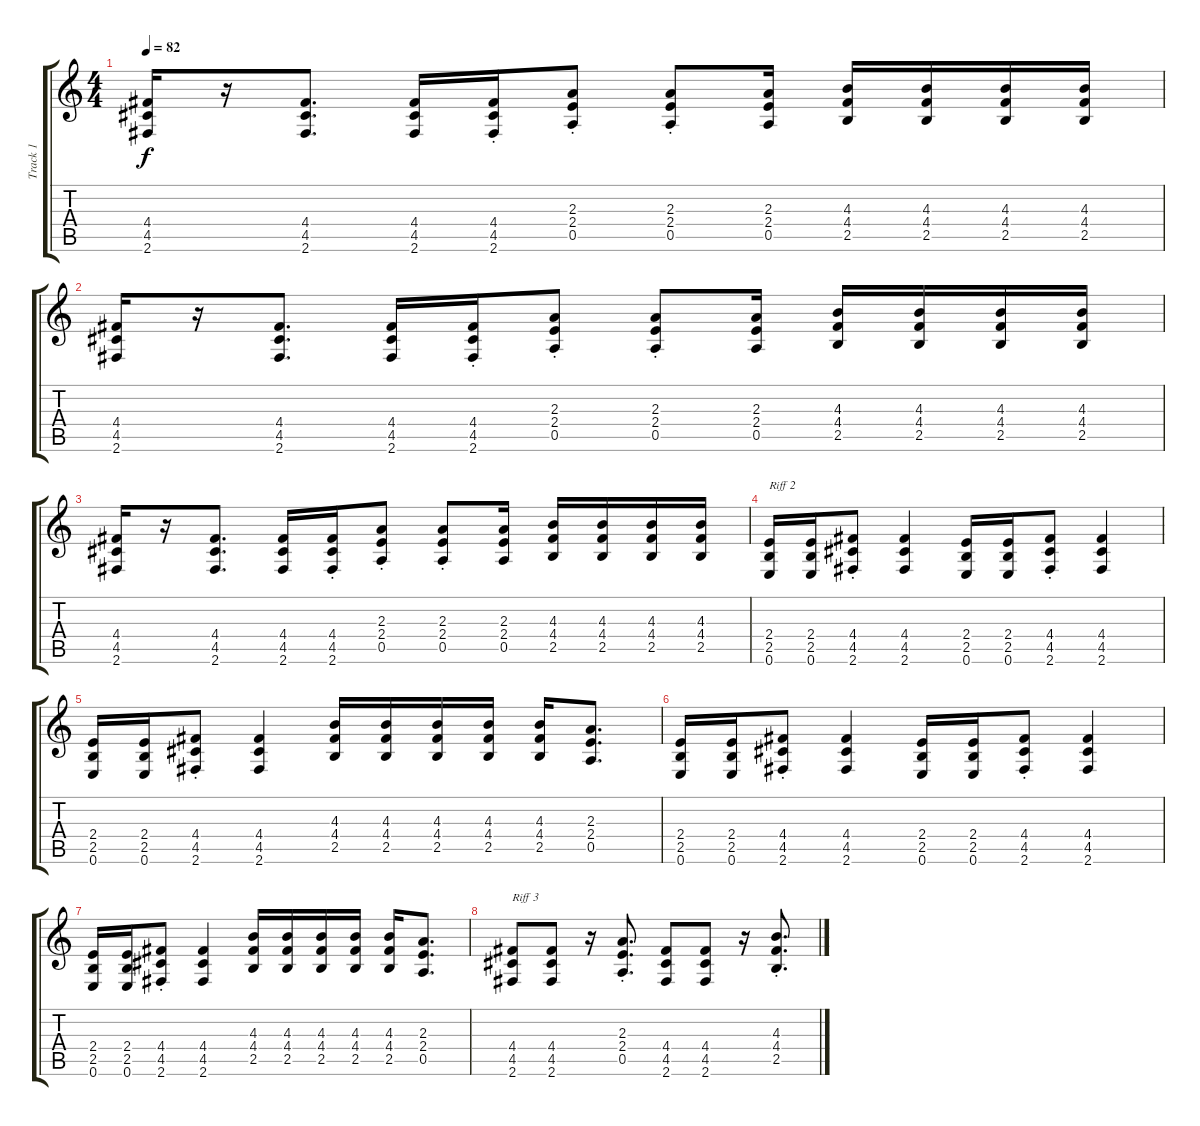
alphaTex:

\track ("Track 1" "Track 1") {instrument distortionguitar}
\staff {score tabs}
\tuning (E4 B3 G3 D3 A2 E2) {hide}
\ts (4 4)
\tempo 82
\clef g2
\ks c
(4.4 4.5 2.6).16{dy f} r.16 (4.4 4.5 2.6).8{d} (4.4 4.5 2.6).16 (4.4{st} 4.5{st} 2.6{st}).16 (2.3{st} 2.4{st} 0.5{st}).8 (2.3{st} 2.4{st} 0.5{st}).8 (2.3 2.4 0.5).16 (4.3 4.4 2.5).16 (4.3 4.4 2.5).16 (4.3 4.4 2.5).16 (4.3 4.4 2.5).16 |
(4.4 4.5 2.6).16 r.16 (4.4 4.5 2.6).8{d} (4.4 4.5 2.6).16 (4.4{st} 4.5{st} 2.6{st}).16 (2.3{st} 2.4{st} 0.5{st}).8 (2.3{st} 2.4{st} 0.5{st}).8 (2.3 2.4 0.5).16 (4.3 4.4 2.5).16 (4.3 4.4 2.5).16 (4.3 4.4 2.5).16 (4.3 4.4 2.5).16 |
(4.4 4.5 2.6).16 r.16 (4.4 4.5 2.6).8{d} (4.4 4.5 2.6).16 (4.4{st} 4.5{st} 2.6{st}).16 (2.3{st} 2.4{st} 0.5{st}).8 (2.3{st} 2.4{st} 0.5{st}).8 (2.3 2.4 0.5).16 (4.3 4.4 2.5).16 (4.3 4.4 2.5).16 (4.3 4.4 2.5).16 (4.3 4.4 2.5).16 |
(2.4 2.5 0.6).16{txt "Riff 2"} (2.4 2.5 0.6).16 (4.4{st} 4.5{st} 2.6).8 (4.4 4.5 2.6).4 (2.4 2.5 0.6).16 (2.4 2.5 0.6).16 (4.4{st} 4.5{st} 2.6).8 (4.4 4.5 2.6).4 |
(2.4 2.5 0.6).16 (2.4 2.5 0.6).16 (4.4{st} 4.5{st} 2.6).8 (4.4 4.5 2.6).4 (4.3 4.4 2.5).16 (4.3 4.4 2.5).16 (4.3 4.4 2.5).16 (4.3 4.4 2.5).16 (4.3 4.4 2.5).16 (2.3 2.4 0.5).8{d} |
(2.4 2.5 0.6).16 (2.4 2.5 0.6).16 (4.4{st} 4.5{st} 2.6).8 (4.4 4.5 2.6).4 (2.4 2.5 0.6).16 (2.4 2.5 0.6).16 (4.4{st} 4.5{st} 2.6).8 (4.4 4.5 2.6).4 |
(2.4 2.5 0.6).16 (2.4 2.5 0.6).16 (4.4{st} 4.5{st} 2.6).8 (4.4 4.5 2.6).4 (4.3 4.4 2.5).16 (4.3 4.4 2.5).16 (4.3 4.4 2.5).16 (4.3 4.4 2.5).16 (4.3 4.4 2.5).16 (2.3 2.4 0.5).8{d} |
(4.4 4.5 2.6).8{txt "Riff 3" volume 13} (4.4 4.5 2.6).8 r.16 (2.3{st} 2.4{st} 0.5{st}).8{d} (4.4 4.5 2.6).8 (4.4 4.5 2.6).8 r.16 (4.3{st} 4.4{st} 2.5{st}).8{d}
